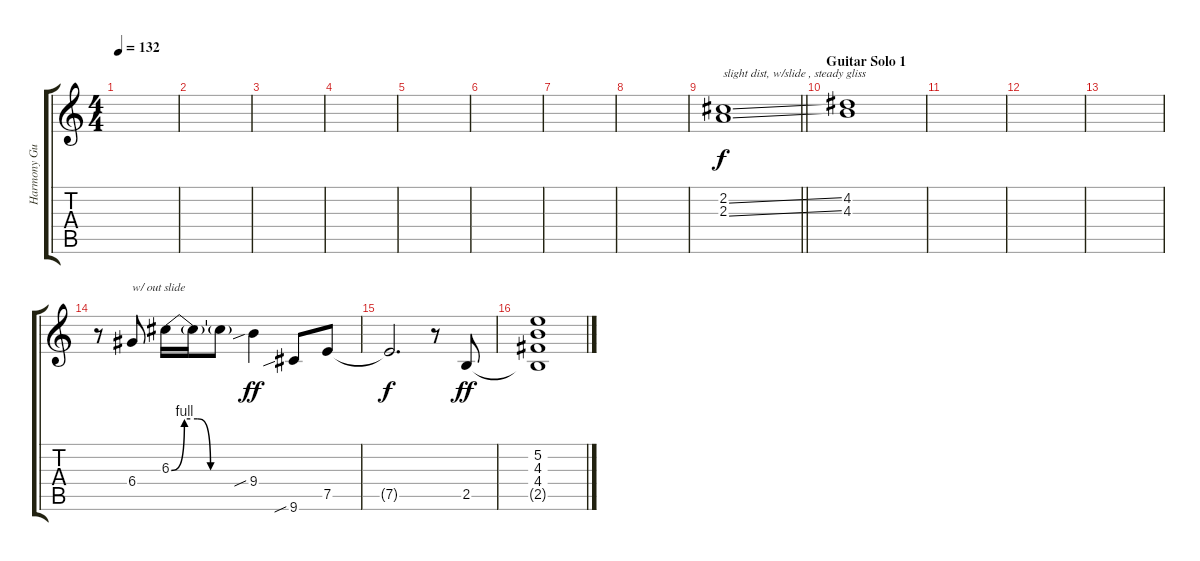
\track ("Harmony Guitar 2" "Harmony Gu") {instrument electricguitarclean}
\staff {score tabs}
\tuning (E4 B3 G3 D3 A2 E2) {hide}
\ts (4 4)
\tempo 132
\clef g2
\ks c
|
|
|
|
|
|
|
|
\barLineRight lightlight
(2.2{ss} 2.3{ss}).1{txt "slight dist, w/slide , steady gliss" instrument distortionguitar} |
\section ("" "Guitar Solo 1")
(4.2 4.3).1{volume 0 instrument electricguitarclean} |
|
|
|
r.8 6.4.8{txt "w/ out slide" instrument electricguitarclean} 6.3{be (custom 0 0 10 4 20 4 30 0 60 0)}.16 6.3{t}.16{dy f} 6.3{t}.8 9.4{sib}.4{dy ff} 9.6{sib}.8 7.5.8 |
7.5{t}.2{d dy f} r.8 2.5.8{dy ff} |
(5.2 4.3 4.4 2.5{t}).1
